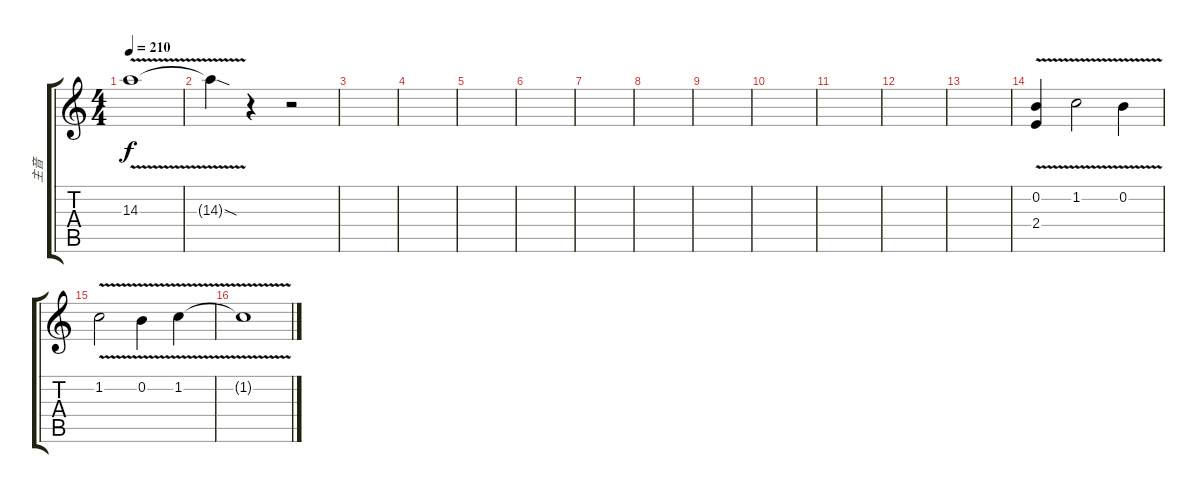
\track ("主音" "主音") {instrument overdrivenguitar}
\staff {score tabs}
\tuning (E4 B3 G3 D3 A2 E2) {hide}
\ts (4 4)
\tempo 210
\clef g2
\ks c
14.3{v}.1{dy f} |
14.3{sod t}.4 r.4 r.2 |
|
|
|
|
|
|
|
|
|
|
|
(0.2 2.4{v}).4 1.2{v}.2 0.2{v}.4 |
1.2{v}.2 0.2{v}.4 1.2{v}.4 |
1.2{t}.1
